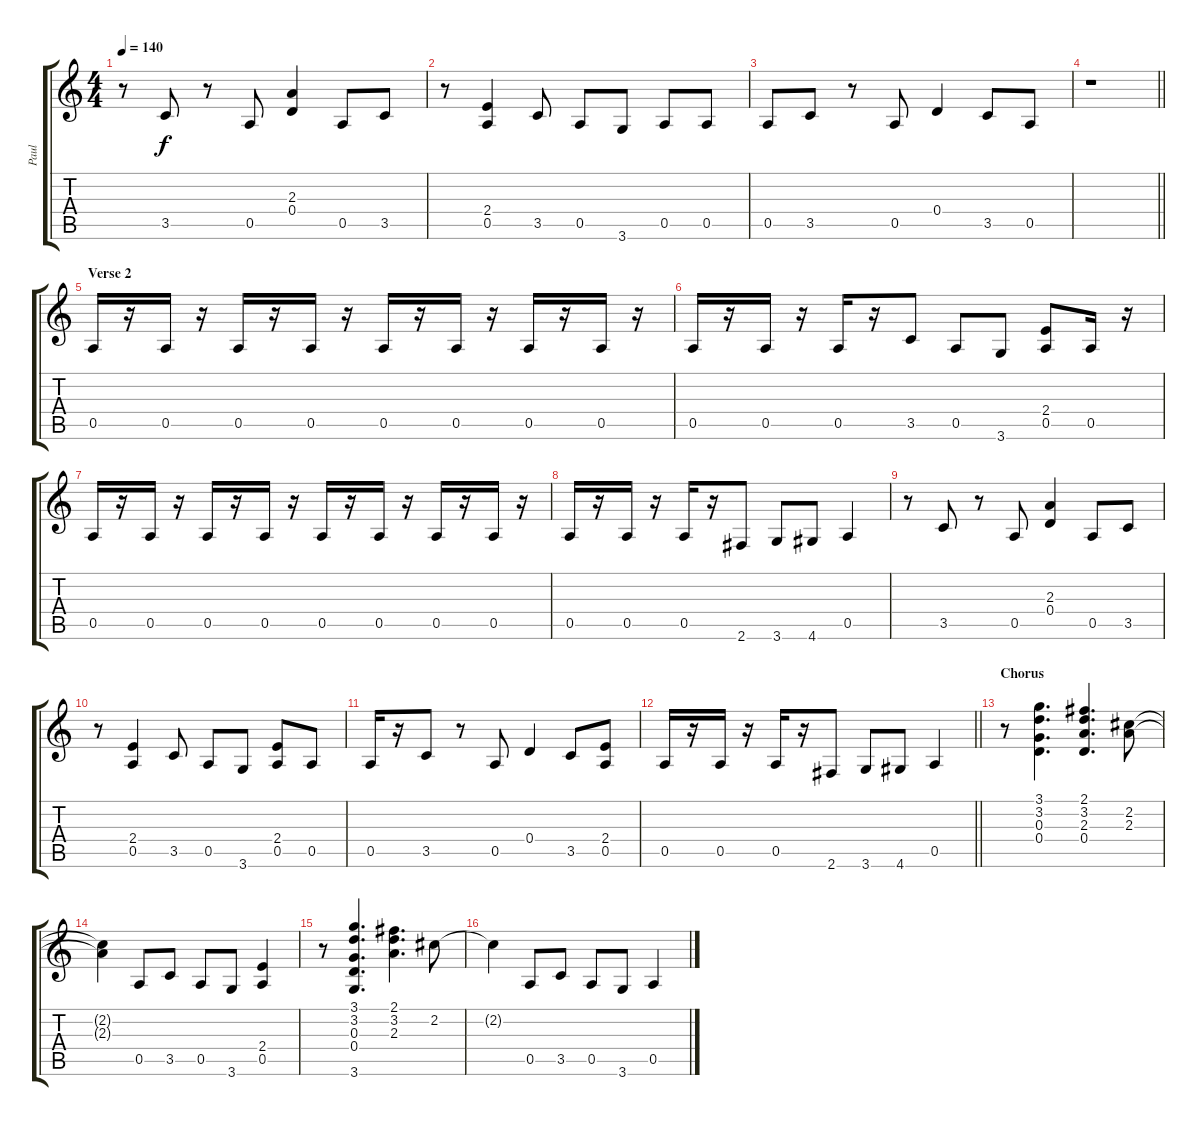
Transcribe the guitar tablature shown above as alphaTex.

\track ("Paul" "Paul") {instrument distortionguitar}
\staff {score tabs}
\tuning (E4 B3 G3 D3 A2 E2) {hide}
\ts (4 4)
\tempo 140
\clef g2
\ks c
r.8{dy f} 3.5.8 r.8 0.5.8 (2.3 0.4).4 0.5.8 3.5.8 |
r.8 (2.4 0.5).4 3.5.8 0.5.8 3.6.8 0.5.8 0.5.8 |
0.5.8 3.5.8 r.8 0.5.8 0.4.4 3.5.8 0.5.8 |
\barLineRight lightlight
r.1 |
\section ("" "Verse 2")
0.5.16 r.16 0.5.16 r.16 0.5.16 r.16 0.5.16 r.16 0.5.16 r.16 0.5.16 r.16 0.5.16 r.16 0.5.16 r.16 |
0.5.16 r.16 0.5.16 r.16 0.5.16 r.16 3.5.8 0.5.8 3.6.8 (2.4 0.5).8 0.5.16 r.16 |
0.5.16 r.16 0.5.16 r.16 0.5.16 r.16 0.5.16 r.16 0.5.16 r.16 0.5.16 r.16 0.5.16 r.16 0.5.16 r.16 |
0.5.16 r.16 0.5.16 r.16 0.5.16 r.16 2.6.8 3.6.8 4.6.8 0.5.4 |
r.8 3.5.8 r.8 0.5.8 (2.3 0.4).4 0.5.8 3.5.8 |
r.8 (2.4 0.5).4 3.5.8 0.5.8 3.6.8 (2.4 0.5).8 0.5.8 |
0.5.16 r.16 3.5.8 r.8 0.5.8 0.4.4 3.5.8 (2.4 0.5).8 |
\barLineRight lightlight
0.5.16 r.16 0.5.16 r.16 0.5.16 r.16 2.6.8 3.6.8 4.6.8 0.5.4 |
\section ("" "Chorus")
r.8 (3.1 3.2 0.3 0.4).4{d} (2.1 3.2 2.3 0.4).4{d} (2.2 2.3).8 |
(2.2{t} 2.3{t}).4 0.5.8 3.5.8 0.5.8 3.6.8 (2.4 0.5).4 |
r.8 (3.1 3.2 0.3 0.4 3.6).4{d} (2.1 3.2 2.3).4{d} 2.2.8 |
2.2{t}.4 0.5.8 3.5.8 0.5.8 3.6.8 0.5.4
